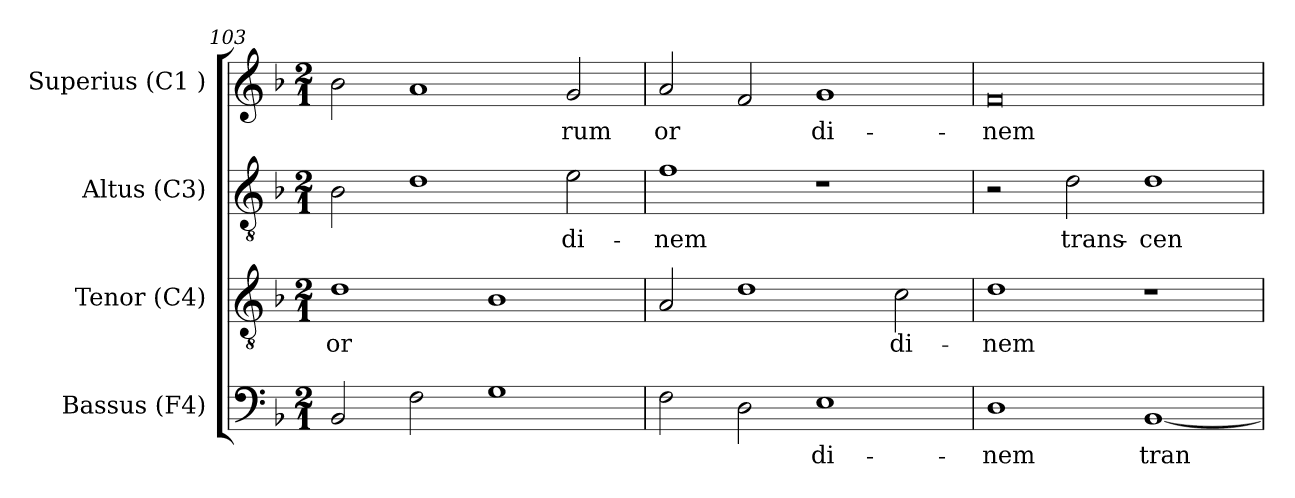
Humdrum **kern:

**kern	**text	**kern	**text	**kern	**text	**kern	**text
*part4	*part4	*part3	*part3	*part2	*part2	*part1	*part1
*staff4	*staff4	*staff3	*staff3	*staff2	*staff2	*staff1	*staff1
*I"Bassus (F4)	*	*I"Tenor (C4)	*	*I"Altus (C3)	*	*I"Superius (C1 )	*
*I'B.	*	*I'T.	*	*I'A.	*	*I'S.	*
*clefF4	*	*clefGv2	*	*clefGv2	*	*clefG2	*
*k[b-]	*	*k[b-]	*	*k[b-]	*	*k[b-]	*
*F:	*	*F:	*	*F:	*	*F:	*
*M2/1	*	*M2/1	*	*M2/1	*	*M2/1	*
=103	=103	=103	=103	=103	=103	=103	=103
!	!LO:LY:b:cj	!	!LO:LY:b:cj	!	!LO:LY:b:cj	!	!LO:LY:b:cj
2BB-/	--	1d	or-	2B-\	--	2b-\	--
!	!LO:LY:b:cj	!	!	!	!LO:LY:b:cj	!	!LO:LY:b:cj
2F\	--	.	.	1d	--	1a	--
!	!LO:LY:b:cj	!	!LO:LY:b:cj	!	!	!	!
1G	--	1B-	--	.	.	.	.
!	!	!	!	!	!LO:LY:b:cj	!	!LO:LY:b:cj
.	.	.	.	2e\	-di-	2g/	-rum
=104	=104	=104	=104	=104	=104	=104	=104
!	!LO:LY:b:cj	!	!LO:LY:b:cj	!	!LO:LY:b:cj	!	!LO:LY:b:cj
2F\	--	2A/	--	1f	-nem	2a/	or-
!	!LO:LY:b:cj	!	!LO:LY:b:cj	!	!	!	!LO:LY:b:cj
2D\	--	1d	--	.	.	2f/	--
!	!LO:LY:b:cj	!	!	!	!	!	!LO:LY:b:cj
1E	-di-	.	.	1r	.	1g	-di-
!	!	!	!LO:LY:b:cj	!	!	!	!
.	.	2c\	-di-	.	.	.	.
=105	=105	=105	=105	=105	=105	=105	=105
!	!LO:LY:b:cj	!	!LO:LY:b:cj	!	!	!	!LO:LY:b:cj
1D	-nem	1d	-nem	2r	.	0f	-nem
!	!	!	!	!	!LO:LY:b:cj	!	!
.	.	.	.	2d\	trans-	.	.
!	!LO:LY:b:cj	!	!	!	!LO:LY:b:cj	!	!
[<1BB-	tran-	1r	.	1d	-cen-	.	.
=	=	=	=	=	=	=	=
*-	*-	*-	*-	*-	*-	*-	*-
